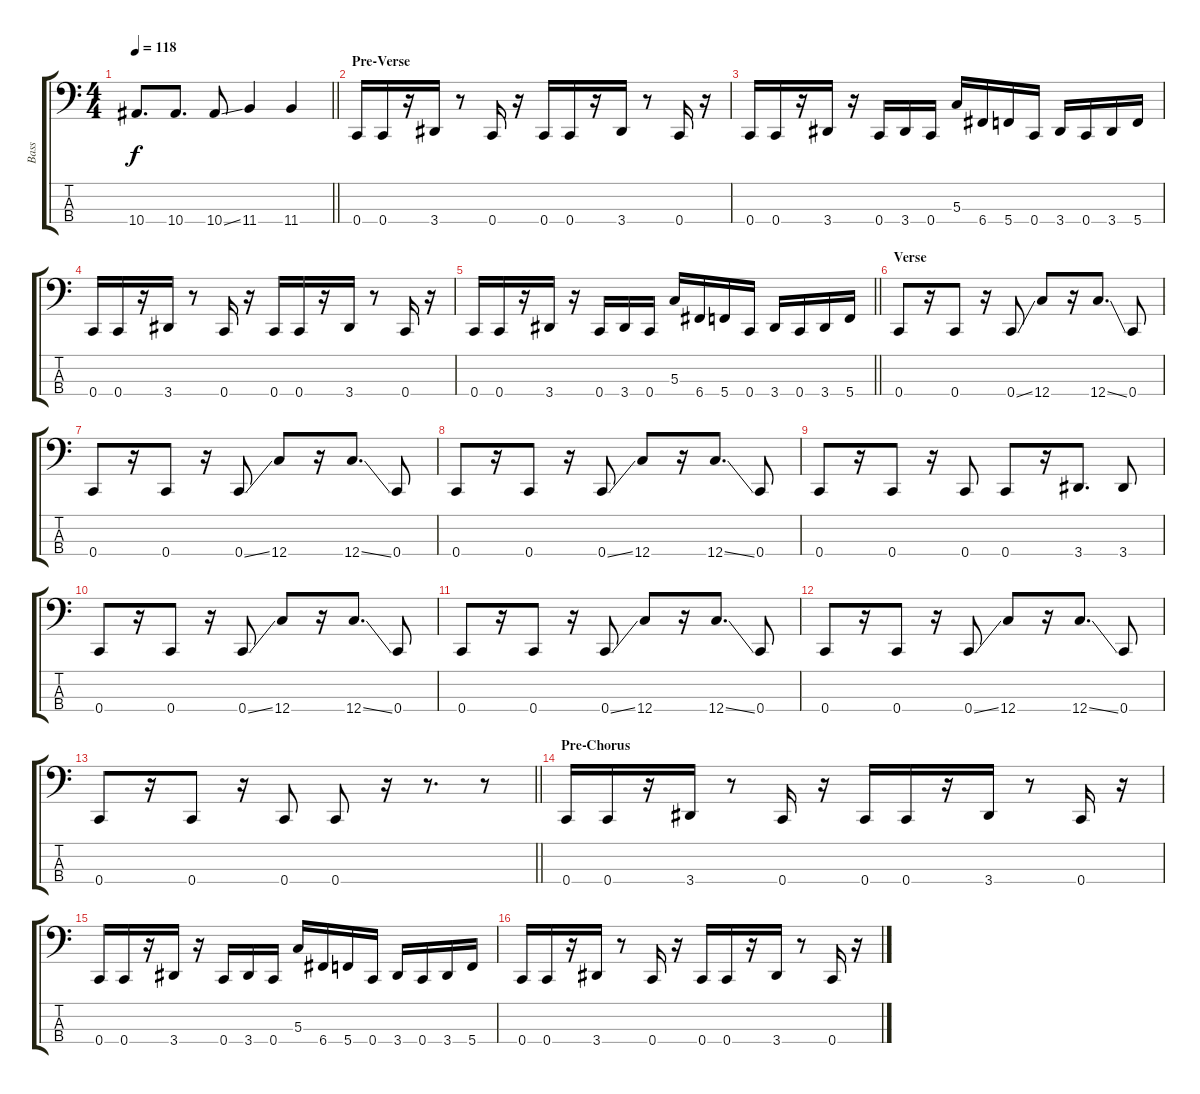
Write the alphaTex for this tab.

\track ("Bass" "Bass") {instrument electricbassfinger}
\staff {score tabs}
\tuning (F2 C2 G1 C1) {hide}
\ts (4 4)
\tempo 118
\clef f4
\barLineRight lightlight
\ks c
10.4.8{d dy f} 10.4.8{d} 10.4{ss}.8 11.4.4 11.4.4 |
\section ("" "Pre-Verse")
0.4.16 0.4.16 r.16 3.4.16 r.8 0.4.16 r.16 0.4.16 0.4.16 r.16 3.4.16 r.8 0.4.16 r.16 |
0.4.16 0.4.16 r.16 3.4.16 r.16 0.4.16 3.4.16 0.4.16 5.3.16 6.4.16 5.4.16 0.4.16 3.4.16 0.4.16 3.4.16 5.4.16 |
0.4.16 0.4.16 r.16 3.4.16 r.8 0.4.16 r.16 0.4.16 0.4.16 r.16 3.4.16 r.8 0.4.16 r.16 |
\barLineRight lightlight
0.4.16 0.4.16 r.16 3.4.16 r.16 0.4.16 3.4.16 0.4.16 5.3.16 6.4.16 5.4.16 0.4.16 3.4.16 0.4.16 3.4.16 5.4.16 |
\section ("" "Verse")
0.4.8 r.16 0.4.8 r.16 0.4{ss}.8 12.4.8 r.16 12.4{ss}.8{d} 0.4.8 |
0.4.8 r.16 0.4.8 r.16 0.4{ss}.8 12.4.8 r.16 12.4{ss}.8{d} 0.4.8 |
0.4.8 r.16 0.4.8 r.16 0.4{ss}.8 12.4.8 r.16 12.4{ss}.8{d} 0.4.8 |
0.4.8 r.16 0.4.8 r.16 0.4.8 0.4.8 r.16 3.4.8{d} 3.4.8 |
0.4.8 r.16 0.4.8 r.16 0.4{ss}.8 12.4.8 r.16 12.4{ss}.8{d} 0.4.8 |
0.4.8 r.16 0.4.8 r.16 0.4{ss}.8 12.4.8 r.16 12.4{ss}.8{d} 0.4.8 |
0.4.8 r.16 0.4.8 r.16 0.4{ss}.8 12.4.8 r.16 12.4{ss}.8{d} 0.4.8 |
\barLineRight lightlight
0.4.8 r.16 0.4.8 r.16 0.4.8 0.4.8 r.16 r.8{d} r.8 |
\section ("" "Pre-Chorus")
0.4.16 0.4.16 r.16 3.4.16 r.8 0.4.16 r.16 0.4.16 0.4.16 r.16 3.4.16 r.8 0.4.16 r.16 |
0.4.16 0.4.16 r.16 3.4.16 r.16 0.4.16 3.4.16 0.4.16 5.3.16 6.4.16 5.4.16 0.4.16 3.4.16 0.4.16 3.4.16 5.4.16 |
0.4.16 0.4.16 r.16 3.4.16 r.8 0.4.16 r.16 0.4.16 0.4.16 r.16 3.4.16 r.8 0.4.16 r.16
